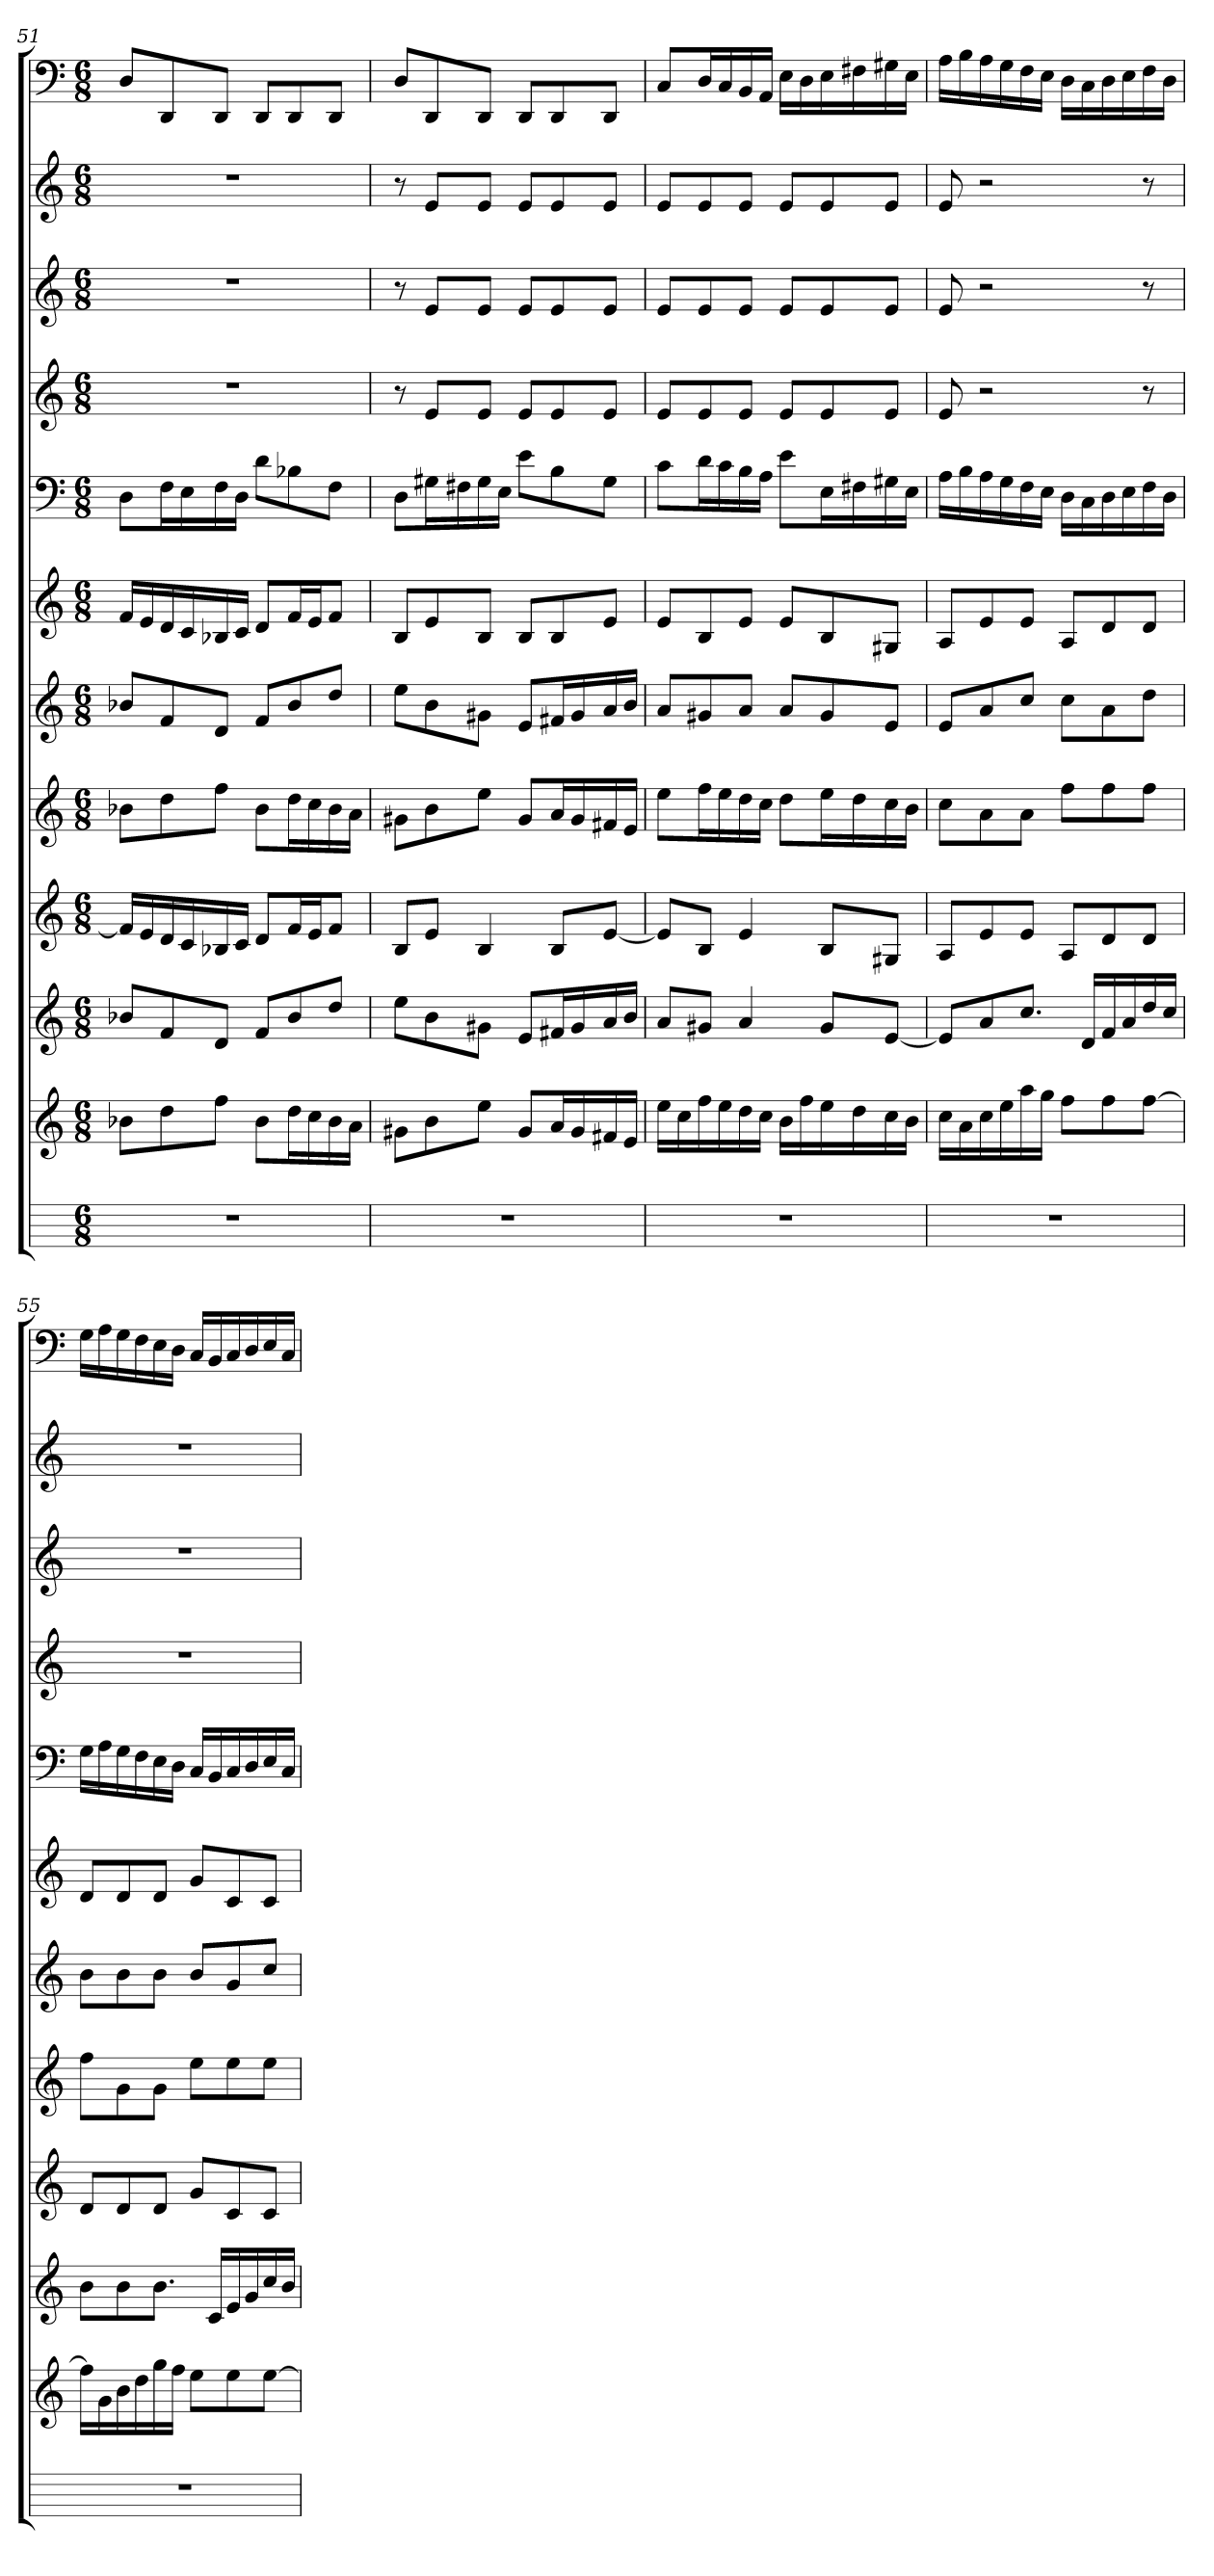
**kern	**kern	**kern	**kern	**kern	**kern	**kern	**kern	**kern	**kern	**kern	**kern
*part12	*part11	*part10	*part9	*part8	*part7	*part6	*part5	*part4	*part3	*part2	*part1
*staff12	*staff11	*staff10	*staff9	*staff8	*staff7	*staff6	*staff5	*staff4	*staff3	*staff2	*staff1
*k[]	*k[]	*k[]	*k[]	*k[]	*k[]	*k[]	*k[]	*k[]	*k[]	*k[]	*k[]
*C:	*C:	*C:	*C:	*C:	*C:	*C:	*C:	*C:	*C:	*C:	*C:
*M6/8	*M6/8	*M6/8	*M6/8	*M6/8	*M6/8	*M6/8	*M6/8	*M6/8	*M6/8	*M6/8	*M6/8
=51	=51	=51	=51	=51	=51	=51	=51	=51	=51	=51	=51
2.r	8b-XL	8b-XL	16fLL]	8b-XL	8b-XL	16fLL	8DL	2.r	2.r	2.r	8DL
.	.	.	16e	.	.	16e	.	.	.	.	.
.	8dd	8f	16d	8dd	8f	16d	16FL	.	.	.	8DD
.	.	.	16c	.	.	16c	16E	.	.	.	.
.	8ffJ	8dJ	16B-X	8ffJ	8dJ	16B-X	16F	.	.	.	8DDJ
.	.	.	16cJJ	.	.	16cJJ	16DJJ	.	.	.	.
.	8b-L	8fL	8dL	8b-L	8fL	8dL	8dL	.	.	.	8DDL
.	16ddL	8b-	16fL	16ddL	8b-	16fL	8B-X	.	.	.	8DD
.	16cc	.	16eJ	16cc	.	16eJ	.	.	.	.	.
.	16b-	8ddJ	8fJ	16b-	8ddJ	8fJ	8FJ	.	.	.	8DDJ
.	16aJJ	.	.	16aJJ	.	.	.	.	.	.	.
=52	=52	=52	=52	=52	=52	=52	=52	=52	=52	=52	=52
2.r	8g#XL	8eeL	8BL	8g#XL	8eeL	8BL	8DL	8r	8r	8r	8DL
.	8b	8b	8eJ	8b	8b	8e	16G#XL	8eL	8eL	8eL	8DD
.	.	.	.	.	.	.	16F#X	.	.	.	.
.	8eeJ	8g#XJ	4B	8eeJ	8g#XJ	8BJ	16G#	8eJ	8eJ	8eJ	8DDJ
.	.	.	.	.	.	.	16EJJ	.	.	.	.
.	8g#L	8eL	.	8g#L	8eL	8BL	8eL	8eL	8eL	8eL	8DDL
.	16aL	16f#XL	8BL	16aL	16f#XL	8B	8B	8e	8e	8e	8DD
.	16g#	16g#	.	16g#	16g#	.	.	.	.	.	.
.	16f#X	16a	[8eJ	16f#X	16a	8eJ	8G#J	8eJ	8eJ	8eJ	8DDJ
.	16eJJ	16bJJ	.	16eJJ	16bJJ	.	.	.	.	.	.
=53	=53	=53	=53	=53	=53	=53	=53	=53	=53	=53	=53
2.r	16eeLL	8aL	8eL]	8eeL	8aL	8eL	8cL	8eL	8eL	8eL	8CL
.	16cc	.	.	.	.	.	.	.	.	.	.
.	16ff	8g#XJ	8BJ	16ffL	8g#X	8B	16dL	8e	8e	8e	16DL
.	16ee	.	.	16ee	.	.	16c	.	.	.	16C
.	16dd	4a	4e	16dd	8aJ	8eJ	16B	8eJ	8eJ	8eJ	16BB
.	16ccJJ	.	.	16ccJJ	.	.	16AJJ	.	.	.	16AAJJ
.	16bLL	.	.	8ddL	8aL	8eL	8eL	8eL	8eL	8eL	16ELL
.	16ff	.	.	.	.	.	.	.	.	.	16D
.	16ee	8g#L	8BL	16eeL	8g#	8B	16EL	8e	8e	8e	16E
.	16dd	.	.	16dd	.	.	16F#X	.	.	.	16F#X
.	16cc	[8eJ	8G#XJ	16cc	8eJ	8G#XJ	16G#X	8eJ	8eJ	8eJ	16G#X
.	16bJJ	.	.	16bJJ	.	.	16EJJ	.	.	.	16EJJ
=54	=54	=54	=54	=54	=54	=54	=54	=54	=54	=54	=54
2.r	16ccLL	8eL]	8AL	8ccL	8eL	8AL	16ALL	8e	8e	8e	16ALL
.	16a	.	.	.	.	.	16B	.	.	.	16B
.	16cc	8a	8e	8a	8a	8e	16A	2r	2r	2r	16A
.	16ee	.	.	.	.	.	16G	.	.	.	16G
.	16aa	8.ccJ	8eJ	8aJ	8ccJ	8eJ	16F	.	.	.	16F
.	16ggJJ	.	.	.	.	.	16EJJ	.	.	.	16EJJ
.	8ffL	.	8AL	8ffL	8ccL	8AL	16DLL	.	.	.	16DLL
.	.	16dLL	.	.	.	.	16C	.	.	.	16C
.	8ff	16f	8d	8ff	8a	8d	16D	.	.	.	16D
.	.	16a	.	.	.	.	16E	.	.	.	16E
.	[8ffJ	16dd	8dJ	8ffJ	8ddJ	8dJ	16F	8r	8r	8r	16F
.	.	16ccJJ	.	.	.	.	16DJJ	.	.	.	16DJJ
=55	=55	=55	=55	=55	=55	=55	=55	=55	=55	=55	=55
2.r	16ffLL]	8bL	8dL	8ffL	8bL	8dL	16GLL	2.r	2.r	2.r	16GLL
.	16g	.	.	.	.	.	16A	.	.	.	16A
.	16b	8b	8d	8g	8b	8d	16G	.	.	.	16G
.	16dd	.	.	.	.	.	16F	.	.	.	16F
.	16gg	8.bJ	8dJ	8gJ	8bJ	8dJ	16E	.	.	.	16E
.	16ffJJ	.	.	.	.	.	16DJJ	.	.	.	16DJJ
.	8eeL	.	8gL	8eeL	8bL	8gL	16CLL	.	.	.	16CLL
.	.	16cLL	.	.	.	.	16BB	.	.	.	16BB
.	8ee	16e	8c	8ee	8g	8c	16C	.	.	.	16C
.	.	16g	.	.	.	.	16D	.	.	.	16D
.	[8eeJ	16cc	8cJ	8eeJ	8ccJ	8cJ	16E	.	.	.	16E
.	.	16bJJ	.	.	.	.	16CJJ	.	.	.	16CJJ
=	=	=	=	=	=	=	=	=	=	=	=
*-	*-	*-	*-	*-	*-	*-	*-	*-	*-	*-	*-
